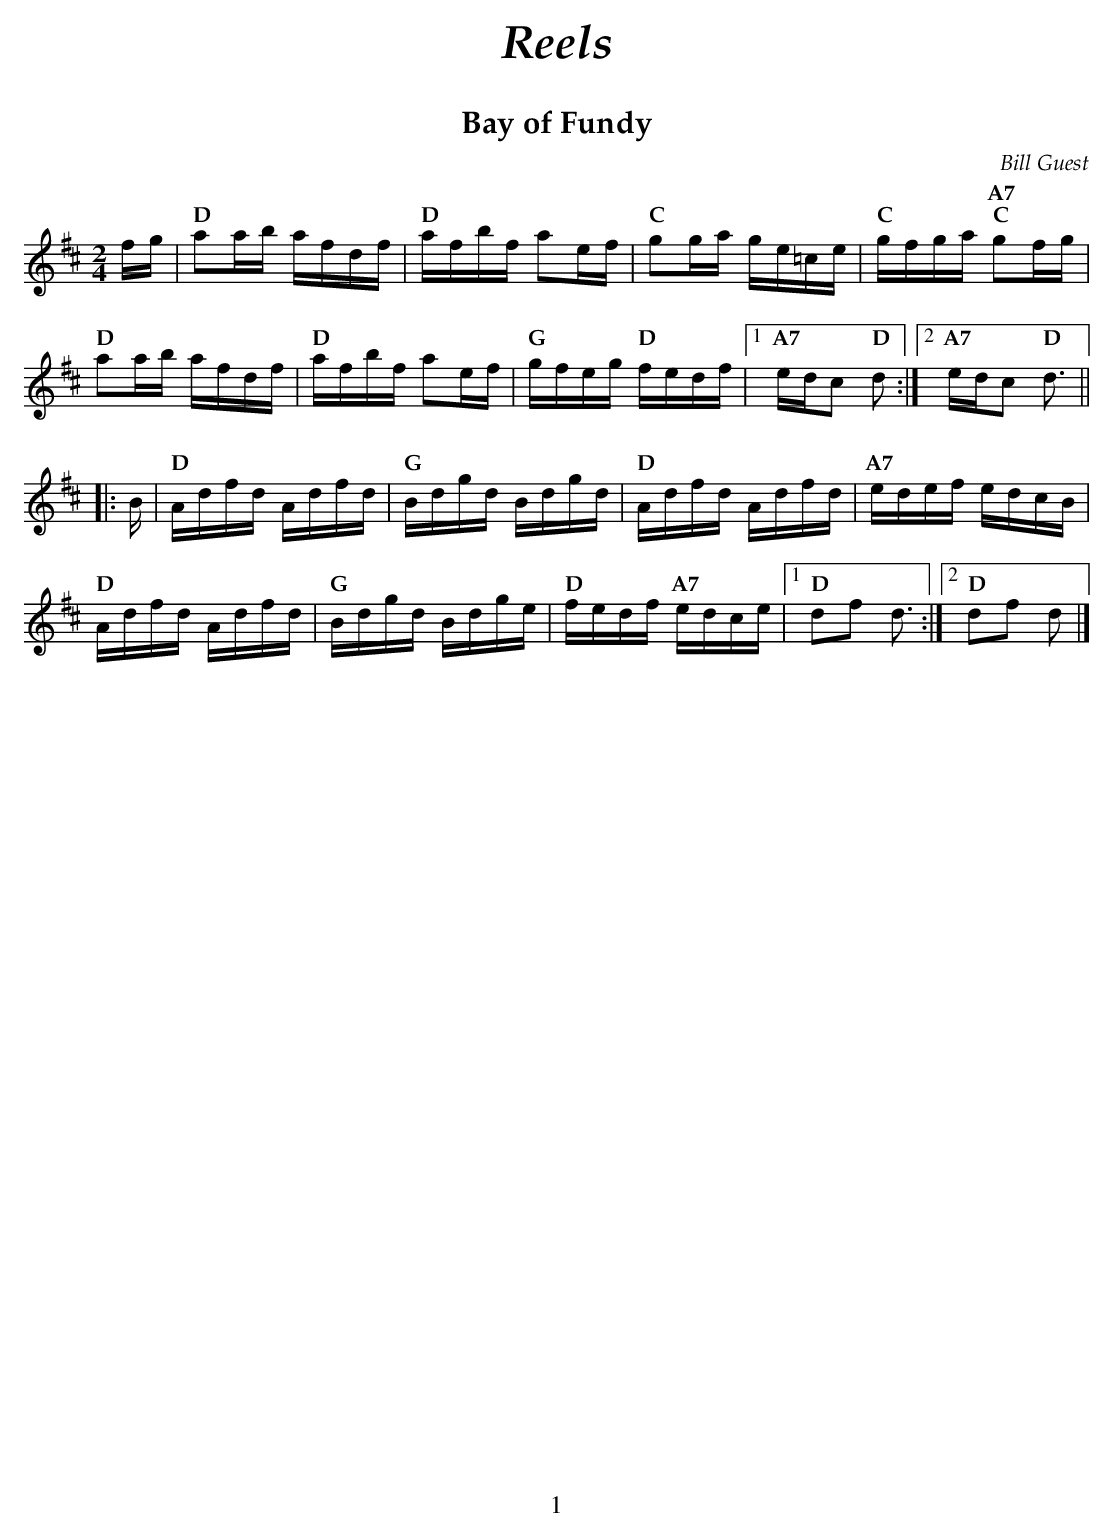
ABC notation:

X:1
T:Bay of Fundy
C:Bill Guest
M:2/4
L:1/16
K:D
    fg |\
"D" a2ab afdf | "D" afbf a2ef | "C" g2ga     ge=ce | "C"  gfga "A7;C"g2fg |
"D" a2ab afdf | "D" afbf a2ef | "G" gfeg "D" fedf |1 "A7" edc2 "D" d2  :|2 "A7" edc2 "D" d3 ||
|: B |\
"D" Adfd Adfd | "G" Bdgd Bdgd | "D" Adfd      Adfd | "A7" edef edcB |
"D" Adfd Adfd | "G" Bdgd Bdge | "D" fedf "A7" edce |1 "D" d2f2 d3  :|2 "D" d2f2 d2 |]
